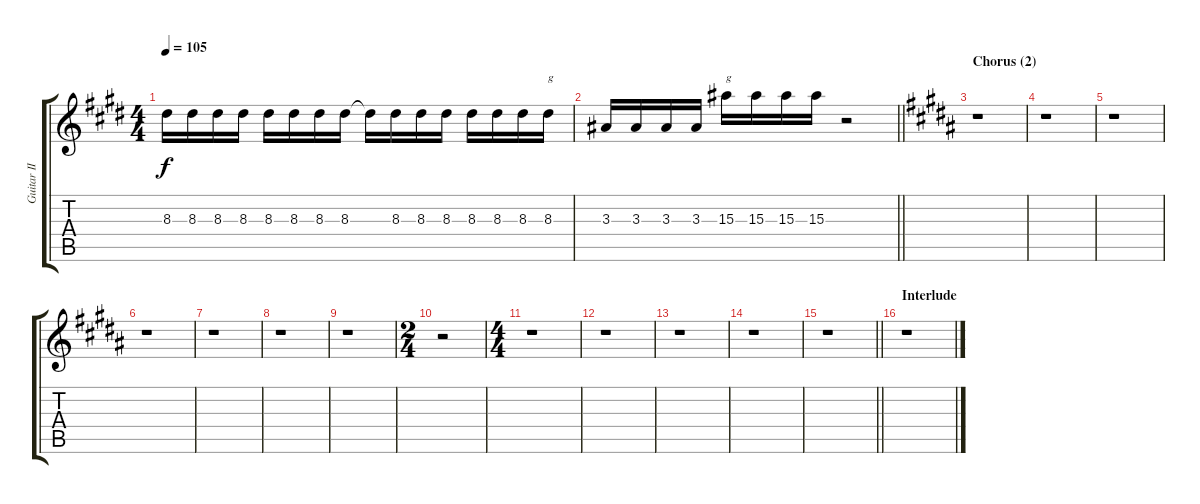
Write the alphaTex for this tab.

\track ("Guitar II" "Guitar II") {instrument distortionguitar}
\staff {score tabs}
\tuning (E4 B3 G3 D3 A2 E2) {hide}
\ts (4 4)
\tempo 105
\clef g2
\ks e
8.3.16{dy f} 8.3.16 8.3.16 8.3.16 8.3.16 8.3.16 8.3.16 8.3.16 8.3{t}.16 8.3.16 8.3.16 8.3.16 8.3.16 8.3.16 8.3.16 8.3.16{txt "g"} |
\barLineRight lightlight
3.3.16 3.3.16 3.3.16 3.3.16 15.3.16{txt "g"} 15.3.16 15.3.16 15.3.16 r.2 |
\section ("" "Chorus (2)")
\ks g#minor
r.1 |
r.1 |
r.1 |
r.1 |
r.1 |
r.1 |
r.1 |
\ts (2 4)
r.2 |
\ts (4 4)
r.1 |
r.1 |
r.1 |
r.1 |
\barLineRight lightlight
r.1 |
\section ("" "Interlude")
r.1
